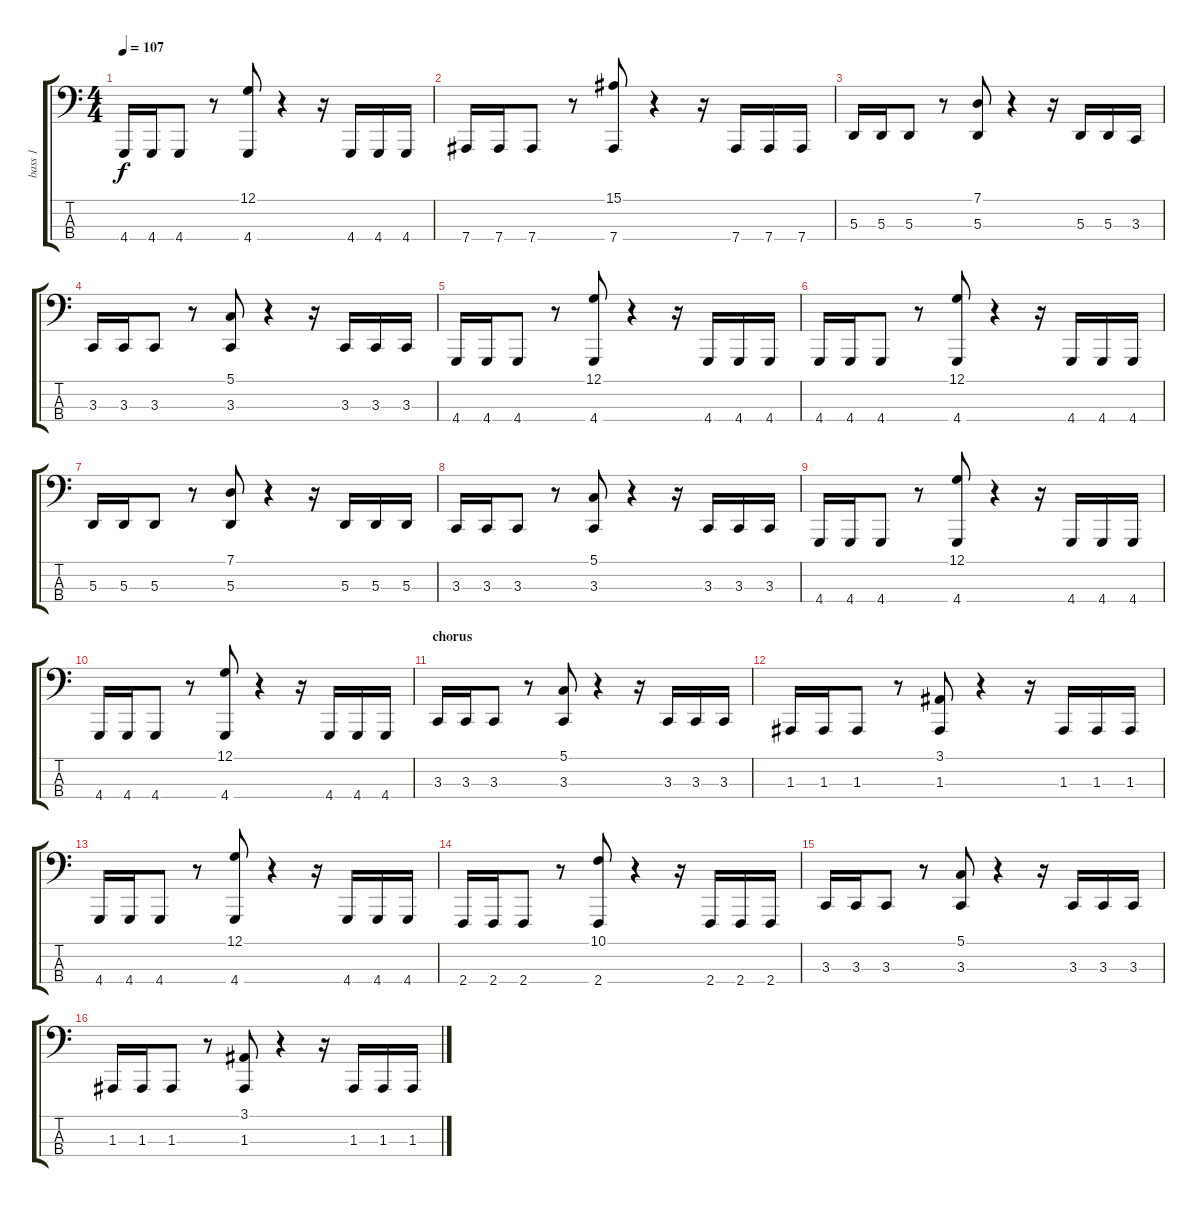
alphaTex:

\track ("bass 1" "bass 1") {instrument lead8bassandlead}
\staff {score tabs}
\tuning (G2 D2 A1 Eb1) {hide}
\ts (4 4)
\tempo 107
\clef f4
\ks c
4.4.16{dy f} 4.4.16 4.4.8 r.8 (12.1 4.4).8 r.4 r.16 4.4.16 4.4.16 4.4.16 |
7.4.16 7.4.16 7.4.8 r.8 (15.1 7.4).8 r.4 r.16 7.4.16 7.4.16 7.4.16 |
5.3.16 5.3.16 5.3.8 r.8 (7.1 5.3).8 r.4 r.16 5.3.16 5.3.16 3.3.16 |
3.3.16 3.3.16 3.3.8 r.8 (5.1 3.3).8 r.4 r.16 3.3.16 3.3.16 3.3.16 |
4.4.16 4.4.16 4.4.8 r.8 (12.1 4.4).8 r.4 r.16 4.4.16 4.4.16 4.4.16 |
4.4.16 4.4.16 4.4.8 r.8 (12.1 4.4).8 r.4 r.16 4.4.16 4.4.16 4.4.16 |
5.3.16 5.3.16 5.3.8 r.8 (7.1 5.3).8 r.4 r.16 5.3.16 5.3.16 5.3.16 |
3.3.16 3.3.16 3.3.8 r.8 (5.1 3.3).8 r.4 r.16 3.3.16 3.3.16 3.3.16 |
4.4.16 4.4.16 4.4.8 r.8 (12.1 4.4).8 r.4 r.16 4.4.16 4.4.16 4.4.16 |
4.4.16 4.4.16 4.4.8 r.8 (12.1 4.4).8 r.4 r.16 4.4.16 4.4.16 4.4.16 |
\section ("" "chorus")
3.3.16 3.3.16 3.3.8 r.8 (5.1 3.3).8 r.4 r.16 3.3.16 3.3.16 3.3.16 |
1.3.16 1.3.16 1.3.8 r.8 (3.1 1.3).8 r.4 r.16 1.3.16 1.3.16 1.3.16 |
4.4.16 4.4.16 4.4.8 r.8 (12.1 4.4).8 r.4 r.16 4.4.16 4.4.16 4.4.16 |
2.4.16 2.4.16 2.4.8 r.8 (10.1 2.4).8 r.4 r.16 2.4.16 2.4.16 2.4.16 |
3.3.16 3.3.16 3.3.8 r.8 (5.1 3.3).8 r.4 r.16 3.3.16 3.3.16 3.3.16 |
1.3.16 1.3.16 1.3.8 r.8 (3.1 1.3).8 r.4 r.16 1.3.16 1.3.16 1.3.16
